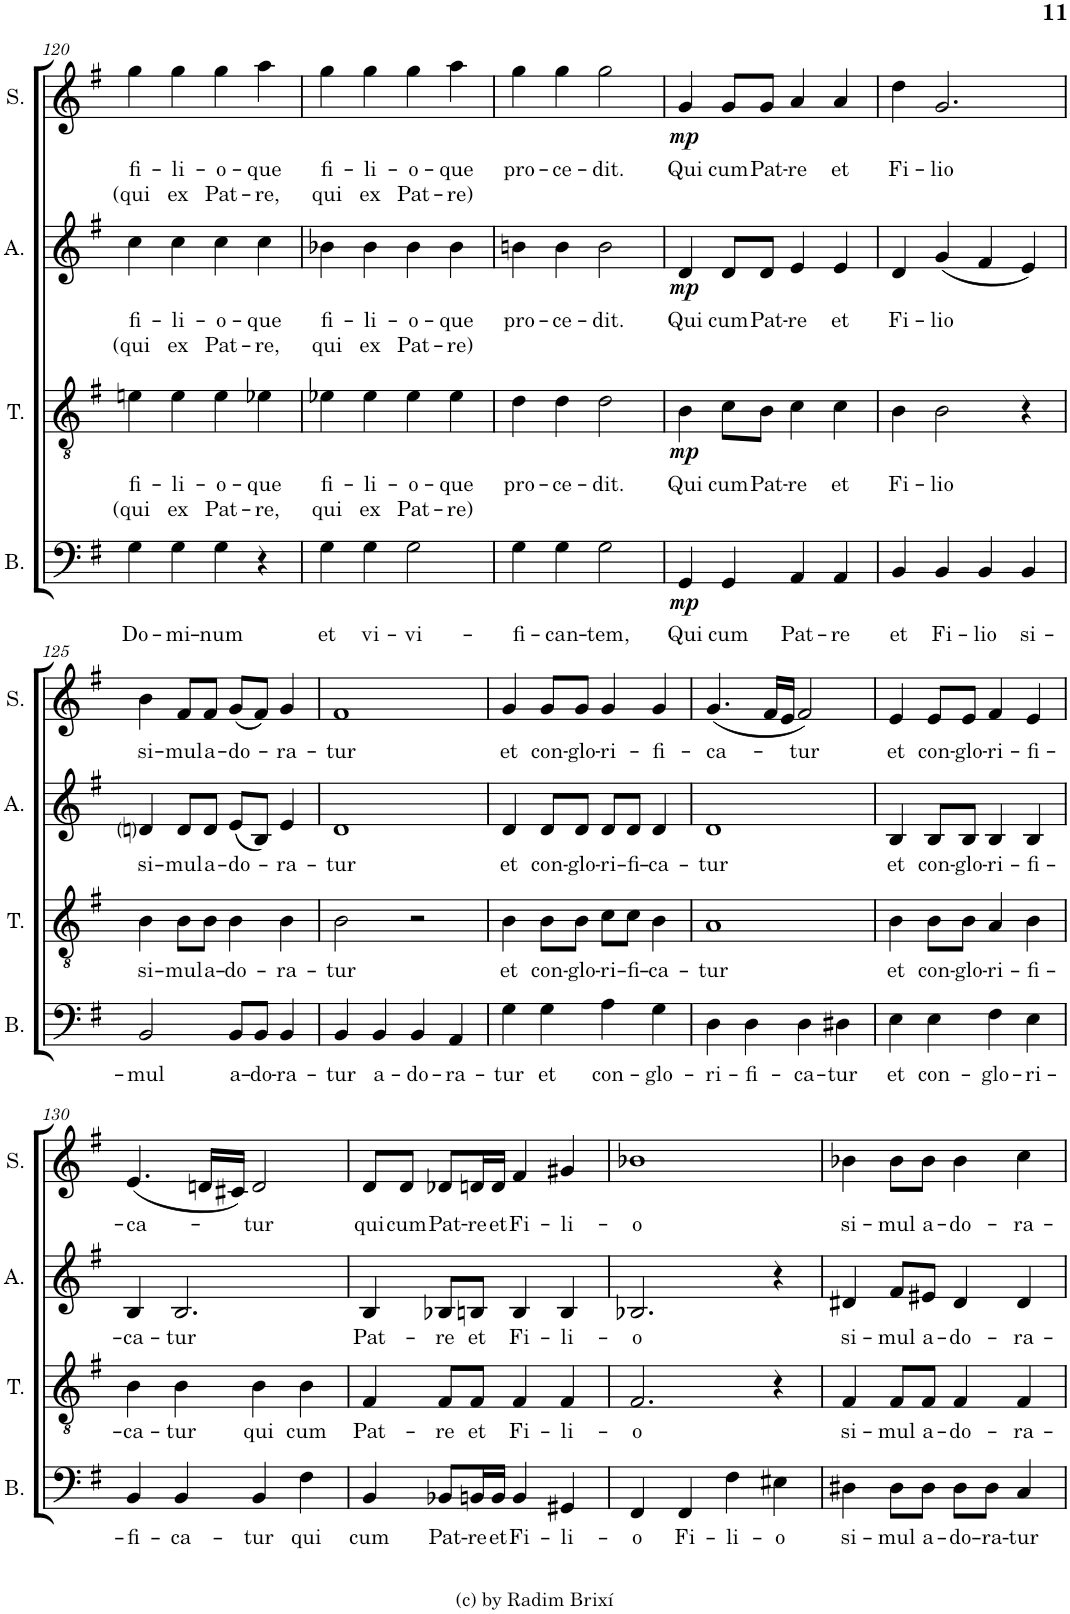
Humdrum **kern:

**kern	**text	**dynam	**kern	**text	**text	**dynam	**kern	**text	**text	**dynam	**kern	**text	**text	**dynam
*part4	*part4	*part4	*part3	*part3	*part3	*part3	*part2	*part2	*part2	*part2	*part1	*part1	*part1	*part1
*staff4	*staff4	*staff4	*staff3	*staff3	*staff3	*staff3	*staff2	*staff2	*staff2	*staff2	*staff1	*staff1	*staff1	*staff1
*I"Bass	*	*	*I"Tenor	*	*	*	*I"Alto	*	*	*	*I"Soprano	*	*	*
*I'B.	*	*	*I'T.	*	*	*	*I'A.	*	*	*	*I'S.	*	*	*
!!LO:PB:g=z
*clefF4	*	*	*clefGv2	*	*	*	*clefG2	*	*	*	*clefG2	*	*	*
*k[f#]	*	*	*k[f#]	*	*	*	*k[f#]	*	*	*	*k[f#]	*	*	*
*M4/4	*	*	*M4/4	*	*	*	*M4/4	*	*	*	*M4/4	*	*	*
*met(c)	*	*	*met(c)	*	*	*	*met(c)	*	*	*	*met(c)	*	*	*
=120	=120	=120	=120	=120	=120	=120	=120	=120	=120	=120	=120	=120	=120	=120
!	!LO:LY:b	!	!	!LO:LY:b	!LO:LY:b	!	!	!LO:LY:b	!LO:LY:b	!	!	!LO:LY:b	!LO:LY:b	!
4G\	Do-	.	4en\	fi-	(qui	.	4cc\	fi-	(qui	.	4gg\	fi-	(qui	.
!	!LO:LY:b	!	!	!LO:LY:b	!LO:LY:b	!	!	!LO:LY:b	!LO:LY:b	!	!	!LO:LY:b	!LO:LY:b	!
4G\	-mi-	.	4e\	-li-	ex	.	4cc\	-li-	ex	.	4gg\	-li-	ex	.
!	!LO:LY:b	!	!	!LO:LY:b	!LO:LY:b	!	!	!LO:LY:b	!LO:LY:b	!	!	!LO:LY:b	!LO:LY:b	!
4G\	-num	.	4e\	-o-	Pat-	.	4cc\	-o-	Pat-	.	4gg\	-o-	Pat-	.
!	!	!	!	!LO:LY:b	!LO:LY:b	!	!	!LO:LY:b	!LO:LY:b	!	!	!LO:LY:b	!LO:LY:b	!
4r	.	.	4e-X\	-que	-re,	.	4cc\	-que	-re,	.	4aa\	-que	-re,	.
=121	=121	=121	=121	=121	=121	=121	=121	=121	=121	=121	=121	=121	=121	=121
!	!LO:LY:b	!	!	!LO:LY:b	!LO:LY:b	!	!	!LO:LY:b	!LO:LY:b	!	!	!LO:LY:b	!LO:LY:b	!
4G\	et	.	4e-X\	fi-	qui	.	4b-X\	fi-	qui	.	4gg\	fi-	qui	.
!	!LO:LY:b	!	!	!LO:LY:b	!LO:LY:b	!	!	!LO:LY:b	!LO:LY:b	!	!	!LO:LY:b	!LO:LY:b	!
4G\	vi-	.	4e-\	-li-	ex	.	4b-\	-li-	ex	.	4gg\	-li-	ex	.
!	!LO:LY:b	!	!	!LO:LY:b	!LO:LY:b	!	!	!LO:LY:b	!LO:LY:b	!	!	!LO:LY:b	!LO:LY:b	!
2G\	-vi-	.	4e-\	-o-	Pat-	.	4b-\	-o-	Pat-	.	4gg\	-o-	Pat-	.
!	!	!	!	!LO:LY:b	!LO:LY:b	!	!	!LO:LY:b	!LO:LY:b	!	!	!LO:LY:b	!LO:LY:b	!
.	.	.	4e-\	-que	-re)	.	4b-\	-que	-re)	.	4aa\	-que	-re)	.
=122	=122	=122	=122	=122	=122	=122	=122	=122	=122	=122	=122	=122	=122	=122
!	!LO:LY:b	!	!	!LO:LY:b	!	!	!	!LO:LY:b	!	!	!	!LO:LY:b	!	!
4G\	-fi-	.	4d\	pro-	.	.	4bn\	pro-	.	.	4gg\	pro-	.	.
!	!LO:LY:b	!	!	!LO:LY:b	!	!	!	!LO:LY:b	!	!	!	!LO:LY:b	!	!
4G\	-can-	.	4d\	-ce-	.	.	4b\	-ce-	.	.	4gg\	-ce-	.	.
!	!LO:LY:b	!	!	!LO:LY:b	!	!	!	!LO:LY:b	!	!	!	!LO:LY:b	!	!
2G\	-tem,	.	2d\	-dit.	.	.	2b\	-dit.	.	.	2gg\	-dit.	.	.
=123	=123	=123	=123	=123	=123	=123	=123	=123	=123	=123	=123	=123	=123	=123
!	!LO:LY:b	!LO:DY:b	!	!LO:LY:b	!	!LO:DY:b	!	!LO:LY:b	!	!LO:DY:b	!	!LO:LY:b	!	!LO:DY:b
4GG/	Qui	mp	4B\	Qui	.	mp	4d/	Qui	.	mp	4g/	Qui	.	mp
!	!LO:LY:b	!	!	!LO:LY:b	!	!	!	!LO:LY:b	!	!	!	!LO:LY:b	!	!
4GG/	cum	.	8c\L	cum	.	.	8d/L	cum	.	.	8g/L	cum	.	.
!	!	!	!	!LO:LY:b	!	!	!	!LO:LY:b	!	!	!	!LO:LY:b	!	!
.	.	.	8B\J	Pat-	.	.	8d/J	Pat-	.	.	8g/J	Pat-	.	.
!	!LO:LY:b	!	!	!LO:LY:b	!	!	!	!LO:LY:b	!	!	!	!LO:LY:b	!	!
4AA/	Pat-	.	4c\	-re	.	.	4e/	-re	.	.	4a/	-re	.	.
!	!LO:LY:b	!	!	!LO:LY:b	!	!	!	!LO:LY:b	!	!	!	!LO:LY:b	!	!
4AA/	-re	.	4c\	et	.	.	4e/	et	.	.	4a/	et	.	.
=124	=124	=124	=124	=124	=124	=124	=124	=124	=124	=124	=124	=124	=124	=124
!	!LO:LY:b	!	!	!LO:LY:b	!	!	!	!LO:LY:b	!	!	!	!LO:LY:b	!	!
4BB/	et	.	4B\	Fi-	.	.	4d/	Fi-	.	.	4dd\	Fi-	.	.
!	!LO:LY:b	!	!	!LO:LY:b	!	!	!	!LO:LY:b	!	!	!	!LO:LY:b	!	!
4BB/	Fi-	.	2B\	-lio	.	.	(4g/	-lio	.	.	2.g/	-lio	.	.
!	!LO:LY:b	!	!	!	!	!	!	!	!	!	!	!	!	!
4BB/	-lio	.	.	.	.	.	4f#/	.	.	.	.	.	.	.
!	!LO:LY:b	!	!	!	!	!	!	!	!	!	!	!	!	!
4BB/	si-	.	4r	.	.	.	4e/)	.	.	.	.	.	.	.
!!LO:LB:g=z
=125	=125	=125	=125	=125	=125	=125	=125	=125	=125	=125	=125	=125	=125	=125
!	!LO:LY:b	!	!	!LO:LY:b	!	!	!	!LO:LY:b	!	!	!	!LO:LY:b	!	!
2BB/	-mul	.	4B\	si-	.	.	4dni/	si-	.	.	4b\	si-	.	.
!	!	!	!	!LO:LY:b	!	!	!	!LO:LY:b	!	!	!	!LO:LY:b	!	!
.	.	.	8B\L	-mul	.	.	8d/L	-mul	.	.	8f#/L	-mul	.	.
!	!	!	!	!LO:LY:b	!	!	!	!LO:LY:b	!	!	!	!LO:LY:b	!	!
.	.	.	8B\J	a-	.	.	8d/J	a-	.	.	8f#/J	a-	.	.
!	!LO:LY:b	!	!	!LO:LY:b	!	!	!	!LO:LY:b	!	!	!	!LO:LY:b	!	!
8BB/L	a-	.	4B\	-do-	.	.	(8e/L	-do-	.	.	(8g/L	-do-	.	.
!	!LO:LY:b	!	!	!	!	!	!	!	!	!	!	!	!	!
8BB/J	-do-	.	.	.	.	.	8B/J)	.	.	.	8f#/J)	.	.	.
!	!LO:LY:b	!	!	!LO:LY:b	!	!	!	!LO:LY:b	!	!	!	!LO:LY:b	!	!
4BB/	-ra-	.	4B\	-ra-	.	.	4e/	-ra-	.	.	4g/	-ra-	.	.
=126	=126	=126	=126	=126	=126	=126	=126	=126	=126	=126	=126	=126	=126	=126
!	!LO:LY:b	!	!	!LO:LY:b	!	!	!	!LO:LY:b	!	!	!	!LO:LY:b	!	!
4BB/	-tur	.	2B\	-tur	.	.	1d	-tur	.	.	1f#	-tur	.	.
!	!LO:LY:b	!	!	!	!	!	!	!	!	!	!	!	!	!
4BB/	a-	.	.	.	.	.	.	.	.	.	.	.	.	.
!	!LO:LY:b	!	!	!	!	!	!	!	!	!	!	!	!	!
4BB/	-do-	.	2r	.	.	.	.	.	.	.	.	.	.	.
!	!LO:LY:b	!	!	!	!	!	!	!	!	!	!	!	!	!
4AA/	-ra-	.	.	.	.	.	.	.	.	.	.	.	.	.
=127	=127	=127	=127	=127	=127	=127	=127	=127	=127	=127	=127	=127	=127	=127
!	!LO:LY:b	!	!	!LO:LY:b	!	!	!	!LO:LY:b	!	!	!	!LO:LY:b	!	!
4G\	-tur	.	4B\	et	.	.	4d/	et	.	.	4g/	et	.	.
!	!LO:LY:b	!	!	!LO:LY:b	!	!	!	!LO:LY:b	!	!	!	!LO:LY:b	!	!
4G\	et	.	8B\L	con-	.	.	8d/L	con-	.	.	8g/L	con-	.	.
!	!	!	!	!LO:LY:b	!	!	!	!LO:LY:b	!	!	!	!LO:LY:b	!	!
.	.	.	8B\J	-glo-	.	.	8d/J	-glo-	.	.	8g/J	-glo-	.	.
!	!LO:LY:b	!	!	!LO:LY:b	!	!	!	!LO:LY:b	!	!	!	!LO:LY:b	!	!
4A\	con-	.	8c\L	-ri-	.	.	8d/L	-ri-	.	.	4g/	-ri-	.	.
!	!	!	!	!LO:LY:b	!	!	!	!LO:LY:b	!	!	!	!	!	!
.	.	.	8c\J	-fi-	.	.	8d/J	-fi-	.	.	.	.	.	.
!	!LO:LY:b	!	!	!LO:LY:b	!	!	!	!LO:LY:b	!	!	!	!LO:LY:b	!	!
4G\	-glo-	.	4B\	-ca-	.	.	4d/	-ca-	.	.	4g/	-fi-	.	.
=128	=128	=128	=128	=128	=128	=128	=128	=128	=128	=128	=128	=128	=128	=128
!	!LO:LY:b	!	!	!LO:LY:b	!	!	!	!LO:LY:b	!	!	!	!LO:LY:b	!	!
4D\	-ri-	.	1A	-tur	.	.	1d	-tur	.	.	(4.g/	-ca-	.	.
!	!LO:LY:b	!	!	!	!	!	!	!	!	!	!	!	!	!
4D\	-fi-	.	.	.	.	.	.	.	.	.	.	.	.	.
.	.	.	.	.	.	.	.	.	.	.	16f#/LL	.	.	.
.	.	.	.	.	.	.	.	.	.	.	16e/JJ	.	.	.
!	!LO:LY:b	!	!	!	!	!	!	!	!	!	!	!LO:LY:b	!	!
4D\	-ca-	.	.	.	.	.	.	.	.	.	2f#/)	-tur	.	.
!	!LO:LY:b	!	!	!	!	!	!	!	!	!	!	!	!	!
4D#X\	-tur	.	.	.	.	.	.	.	.	.	.	.	.	.
=129	=129	=129	=129	=129	=129	=129	=129	=129	=129	=129	=129	=129	=129	=129
!	!LO:LY:b	!	!	!LO:LY:b	!	!	!	!LO:LY:b	!	!	!	!LO:LY:b	!	!
4E\	et	.	4B\	et	.	.	4B/	et	.	.	4e/	et	.	.
!	!LO:LY:b	!	!	!LO:LY:b	!	!	!	!LO:LY:b	!	!	!	!LO:LY:b	!	!
4E\	con-	.	8B\L	con-	.	.	8B/L	con-	.	.	8e/L	con-	.	.
!	!	!	!	!LO:LY:b	!	!	!	!LO:LY:b	!	!	!	!LO:LY:b	!	!
.	.	.	8B\J	-glo-	.	.	8B/J	-glo-	.	.	8e/J	-glo-	.	.
!	!LO:LY:b	!	!	!LO:LY:b	!	!	!	!LO:LY:b	!	!	!	!LO:LY:b	!	!
4F#\	-glo-	.	4A/	-ri-	.	.	4B/	-ri-	.	.	4f#/	-ri-	.	.
!	!LO:LY:b	!	!	!LO:LY:b	!	!	!	!LO:LY:b	!	!	!	!LO:LY:b	!	!
4E\	-ri-	.	4B\	-fi-	.	.	4B/	-fi-	.	.	4e/	-fi-	.	.
!!LO:LB:g=z
=130	=130	=130	=130	=130	=130	=130	=130	=130	=130	=130	=130	=130	=130	=130
!	!LO:LY:b	!	!	!LO:LY:b	!	!	!	!LO:LY:b	!	!	!	!LO:LY:b	!	!
4BB/	-fi-	.	4B\	-ca-	.	.	4B/	-ca-	.	.	(4.e/	-ca-	.	.
!	!LO:LY:b	!	!	!LO:LY:b	!	!	!	!LO:LY:b	!	!	!	!	!	!
4BB/	-ca-	.	4B\	-tur	.	.	2.B/	-tur	.	.	.	.	.	.
.	.	.	.	.	.	.	.	.	.	.	16dn/LL	.	.	.
.	.	.	.	.	.	.	.	.	.	.	16c#X/JJ)	.	.	.
!	!LO:LY:b	!	!	!LO:LY:b	!	!	!	!	!	!	!	!LO:LY:b	!	!
4BB/	-tur	.	4B\	qui	.	.	.	.	.	.	2d/	-tur	.	.
!	!LO:LY:b	!	!	!LO:LY:b	!	!	!	!	!	!	!	!	!	!
4F#\	qui	.	4B\	cum	.	.	.	.	.	.	.	.	.	.
=131	=131	=131	=131	=131	=131	=131	=131	=131	=131	=131	=131	=131	=131	=131
!	!LO:LY:b	!	!	!LO:LY:b	!	!	!	!LO:LY:b	!	!	!	!LO:LY:b	!	!
4BB/	cum	.	4F#/	Pat-	.	.	4B/	Pat-	.	.	8d/L	qui	.	.
!	!	!	!	!	!	!	!	!	!	!	!	!LO:LY:b	!	!
.	.	.	.	.	.	.	.	.	.	.	8d/J	cum	.	.
!	!LO:LY:b	!	!	!LO:LY:b	!	!	!	!LO:LY:b	!	!	!	!LO:LY:b	!	!
8BB-X/L	Pat-	.	8F#/L	-re	.	.	8B-X/L	-re	.	.	8d-X/L	Pat-	.	.
!	!LO:LY:b	!	!	!LO:LY:b	!	!	!	!LO:LY:b	!	!	!	!LO:LY:b	!	!
16BBn/L	-re	.	8F#/J	et	.	.	8Bn/J	et	.	.	16dn/L	-re	.	.
!	!LO:LY:b	!	!	!	!	!	!	!	!	!	!	!LO:LY:b	!	!
16BB/JJ	et	.	.	.	.	.	.	.	.	.	16d/JJ	et	.	.
!	!LO:LY:b	!	!	!LO:LY:b	!	!	!	!LO:LY:b	!	!	!	!LO:LY:b	!	!
4BB/	Fi-	.	4F#/	Fi-	.	.	4B/	Fi-	.	.	4f#/	Fi-	.	.
!	!LO:LY:b	!	!	!LO:LY:b	!	!	!	!LO:LY:b	!	!	!	!LO:LY:b	!	!
4GG#X/	-li-	.	4F#/	-li-	.	.	4B/	-li-	.	.	4g#X/	-li-	.	.
=132	=132	=132	=132	=132	=132	=132	=132	=132	=132	=132	=132	=132	=132	=132
!	!LO:LY:b	!	!	!LO:LY:b	!	!	!	!LO:LY:b	!	!	!	!LO:LY:b	!	!
4FF#/	-o	.	2.F#/	-o	.	.	2.B-X/	-o	.	.	1b-X	-o	.	.
!	!LO:LY:b	!	!	!	!	!	!	!	!	!	!	!	!	!
4FF#/	Fi-	.	.	.	.	.	.	.	.	.	.	.	.	.
!	!LO:LY:b	!	!	!	!	!	!	!	!	!	!	!	!	!
4F#\	-li-	.	.	.	.	.	.	.	.	.	.	.	.	.
!	!LO:LY:b	!	!	!	!	!	!	!	!	!	!	!	!	!
4E#X\	-o	.	4r	.	.	.	4r	.	.	.	.	.	.	.
=133	=133	=133	=133	=133	=133	=133	=133	=133	=133	=133	=133	=133	=133	=133
!	!LO:LY:b	!	!	!LO:LY:b	!	!	!	!LO:LY:b	!	!	!	!LO:LY:b	!	!
4D#X\	si-	.	4F#/	si-	.	.	4d#X/	si-	.	.	4b-X\	si-	.	.
!	!LO:LY:b	!	!	!LO:LY:b	!	!	!	!LO:LY:b	!	!	!	!LO:LY:b	!	!
8D#\L	-mul	.	8F#/L	-mul	.	.	8f#/L	-mul	.	.	8b-\L	-mul	.	.
!	!LO:LY:b	!	!	!LO:LY:b	!	!	!	!LO:LY:b	!	!	!	!LO:LY:b	!	!
8D#\J	a-	.	8F#/J	a-	.	.	8e#X/J	a-	.	.	8b-\J	a-	.	.
!	!LO:LY:b	!	!	!LO:LY:b	!	!	!	!LO:LY:b	!	!	!	!LO:LY:b	!	!
8D#\L	-do-	.	4F#/	-do-	.	.	4d#/	-do-	.	.	4b-\	-do-	.	.
!	!LO:LY:b	!	!	!	!	!	!	!	!	!	!	!	!	!
8D#\J	-ra-	.	.	.	.	.	.	.	.	.	.	.	.	.
!	!LO:LY:b	!	!	!LO:LY:b	!	!	!	!LO:LY:b	!	!	!	!LO:LY:b	!	!
4C/	-tur	.	4F#/	-ra-	.	.	4d#/	-ra-	.	.	4cc\	-ra-	.	.
=	=	=	=	=	=	=	=	=	=	=	=	=	=	=
*-	*-	*-	*-	*-	*-	*-	*-	*-	*-	*-	*-	*-	*-	*-
